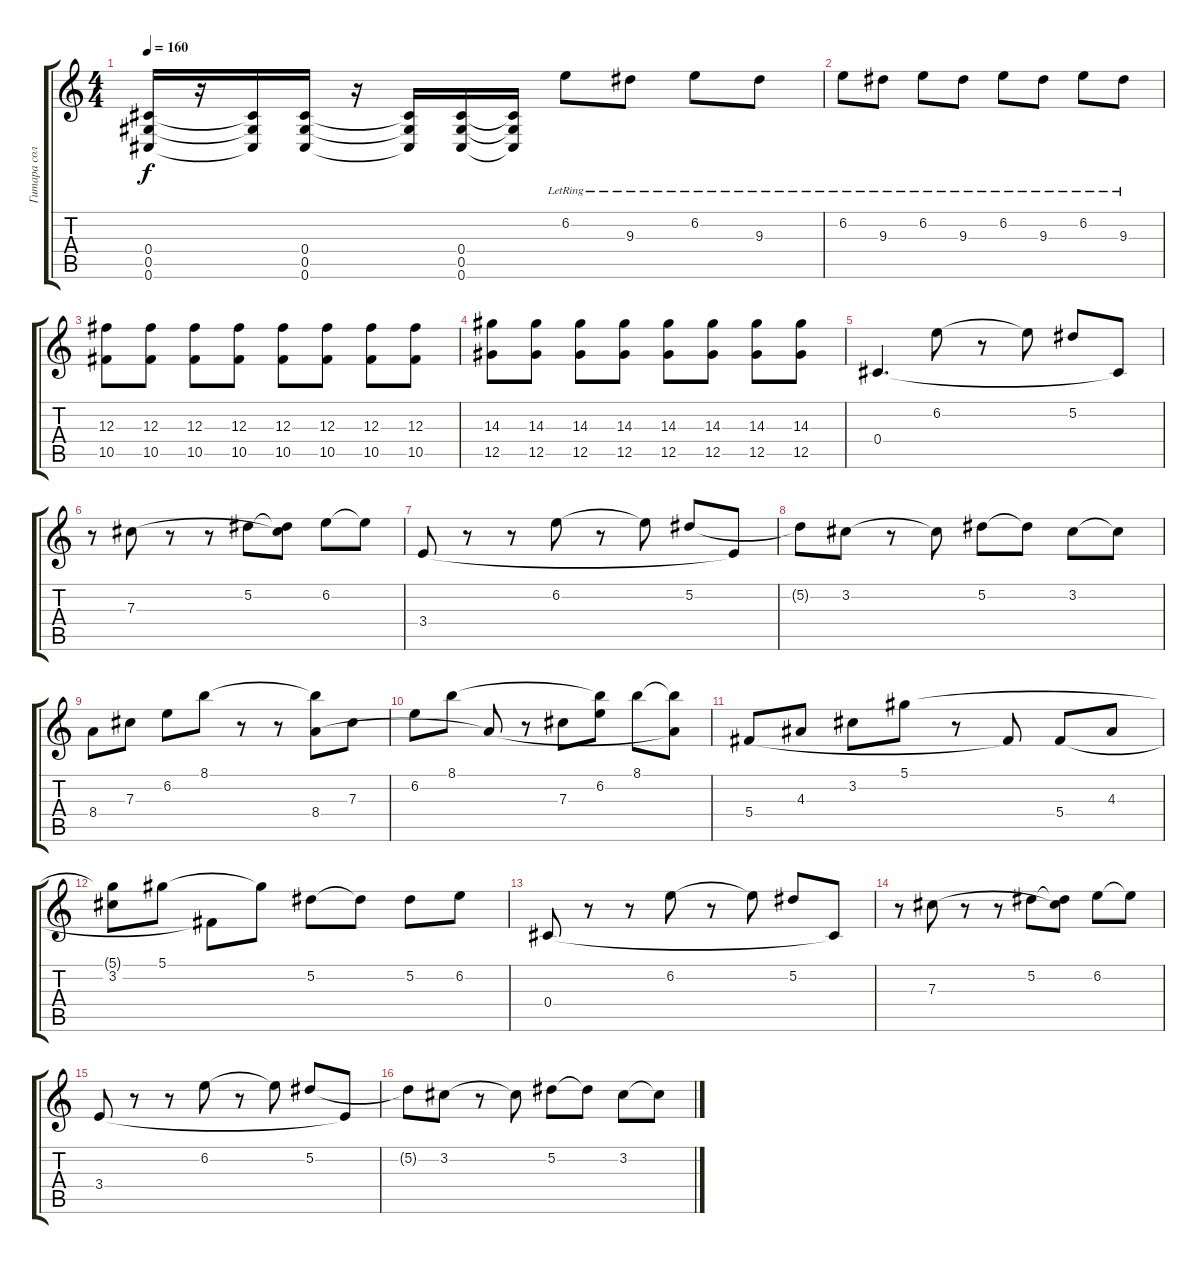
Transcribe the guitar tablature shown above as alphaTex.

\track ("Гитара соло" "Гитара сол") {instrument acousticguitarsteel}
\staff {score tabs}
\tuning (Eb4 Bb3 Gb3 Db3 Ab2 Db2) {hide}
\ts (4 4)
\tempo 160
\clef g2
\ks c
(0.4 0.5 0.6).16{dy f} r.16 (0.4{t} 0.5{t} 0.6{t}).16 (0.4 0.5 0.6).16 r.16 (0.4{t} 0.5{t} 0.6{t}).16 (0.4 0.5 0.6).16 (0.4{t} 0.5{t} 0.6{t}).16 6.2{lr}.8 9.3{lr}.8 6.2{lr}.8 9.3{lr}.8 |
6.2{lr}.8 9.3{lr}.8 6.2{lr}.8 9.3{lr}.8 6.2{lr}.8 9.3{lr}.8 6.2{lr}.8 9.3{lr}.8 |
(12.3 10.5).8 (12.3 10.5).8 (12.3 10.5).8 (12.3 10.5).8 (12.3 10.5).8 (12.3 10.5).8 (12.3 10.5).8 (12.3 10.5).8 |
(14.3 12.5).8 (14.3 12.5).8 (14.3 12.5).8 (14.3 12.5).8 (14.3 12.5).8 (14.3 12.5).8 (14.3 12.5).8 (14.3 12.5).8 |
0.4.4{d instrument acousticguitarsteel} 6.2.8 r.8 6.2{t}.8 5.2.8 0.4{t}.8 |
r.8 7.3.8 r.8 r.8 5.2.8 (5.2{t} 7.3{t}).8 6.2.8 6.2{t}.8 |
3.4.8 r.8 r.8 6.2.8 r.8 6.2{t}.8 5.2.8 3.4{t}.8 |
5.2{t}.8 3.2.8 r.8 3.2{t}.8 5.2.8 5.2{t}.8 3.2.8 3.2{t}.8 |
8.4.8 7.3.8 6.2.8 8.1.8 r.8 r.8 (8.1{t} 8.4).8 7.3.8 |
6.2.8 8.1.8 8.4{t}.8 r.8 7.3.8 (8.1{t} 6.2).8 8.1.8 (8.1{t} 8.4{t}).8 |
5.4.8 4.3.8 3.2.8 5.1.8 r.8 5.4{t}.8 5.4.8 4.3.8 |
(5.1{t} 3.2).8 5.1.8 5.4{t}.8 5.1{t}.8 5.2.8 5.2{t}.8 5.2.8 6.2.8 |
0.4.8 r.8 r.8 6.2.8 r.8 6.2{t}.8 5.2.8 0.4{t}.8 |
r.8 7.3.8 r.8 r.8 5.2.8 (5.2{t} 7.3{t}).8 6.2.8 6.2{t}.8 |
3.4.8 r.8 r.8 6.2.8 r.8 6.2{t}.8 5.2.8 3.4{t}.8 |
5.2{t}.8 3.2.8 r.8 3.2{t}.8 5.2.8 5.2{t}.8 3.2.8 3.2{t}.8
